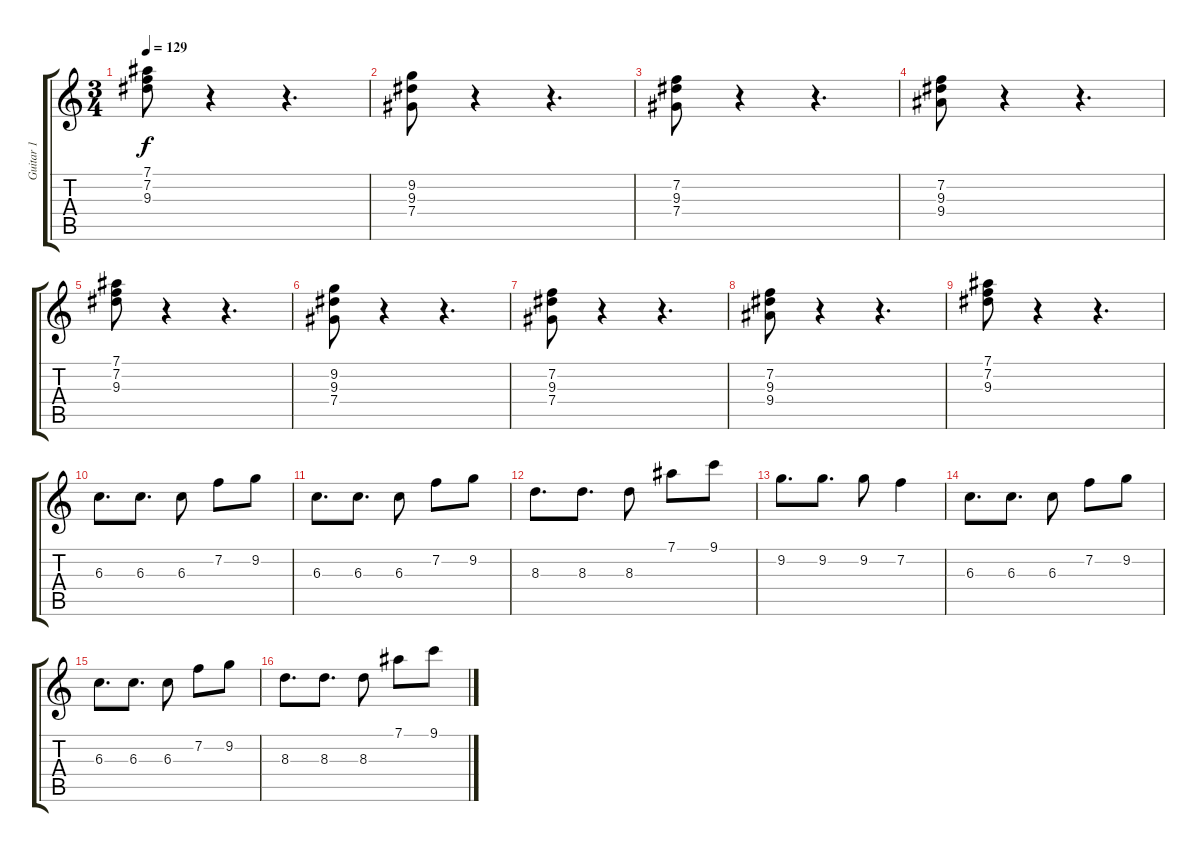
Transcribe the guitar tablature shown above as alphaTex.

\track ("Guitar 1" "Guitar 1") {instrument distortionguitar}
\staff {score tabs}
\tuning (Eb4 Bb3 Gb3 Db3 Ab2 Eb2) {hide}
\ts (3 4)
\tempo 129
\clef g2
\ks c
(7.1 7.2 9.3).8{dy f} r.4 r.4{d} |
(9.2 9.3 7.4).8 r.4 r.4{d} |
(7.2 9.3 7.4).8 r.4 r.4{d} |
(7.2 9.3 9.4).8 r.4 r.4{d} |
(7.1 7.2 9.3).8 r.4 r.4{d} |
(9.2 9.3 7.4).8 r.4 r.4{d} |
(7.2 9.3 7.4).8 r.4 r.4{d} |
(7.2 9.3 9.4).8 r.4 r.4{d} |
(7.1 7.2 9.3).8 r.4 r.4{d} |
6.3.8{d volume 14 instrument distortionguitar} 6.3.8{d} 6.3.8 7.2.8 9.2.8 |
6.3.8{d} 6.3.8{d} 6.3.8 7.2.8 9.2.8 |
8.3.8{d} 8.3.8{d} 8.3.8 7.1.8 9.1.8 |
9.2.8{d} 9.2.8{d} 9.2.8 7.2.4 |
6.3.8{d} 6.3.8{d} 6.3.8 7.2.8 9.2.8 |
6.3.8{d} 6.3.8{d} 6.3.8 7.2.8 9.2.8 |
8.3.8{d} 8.3.8{d} 8.3.8 7.1.8 9.1.8
